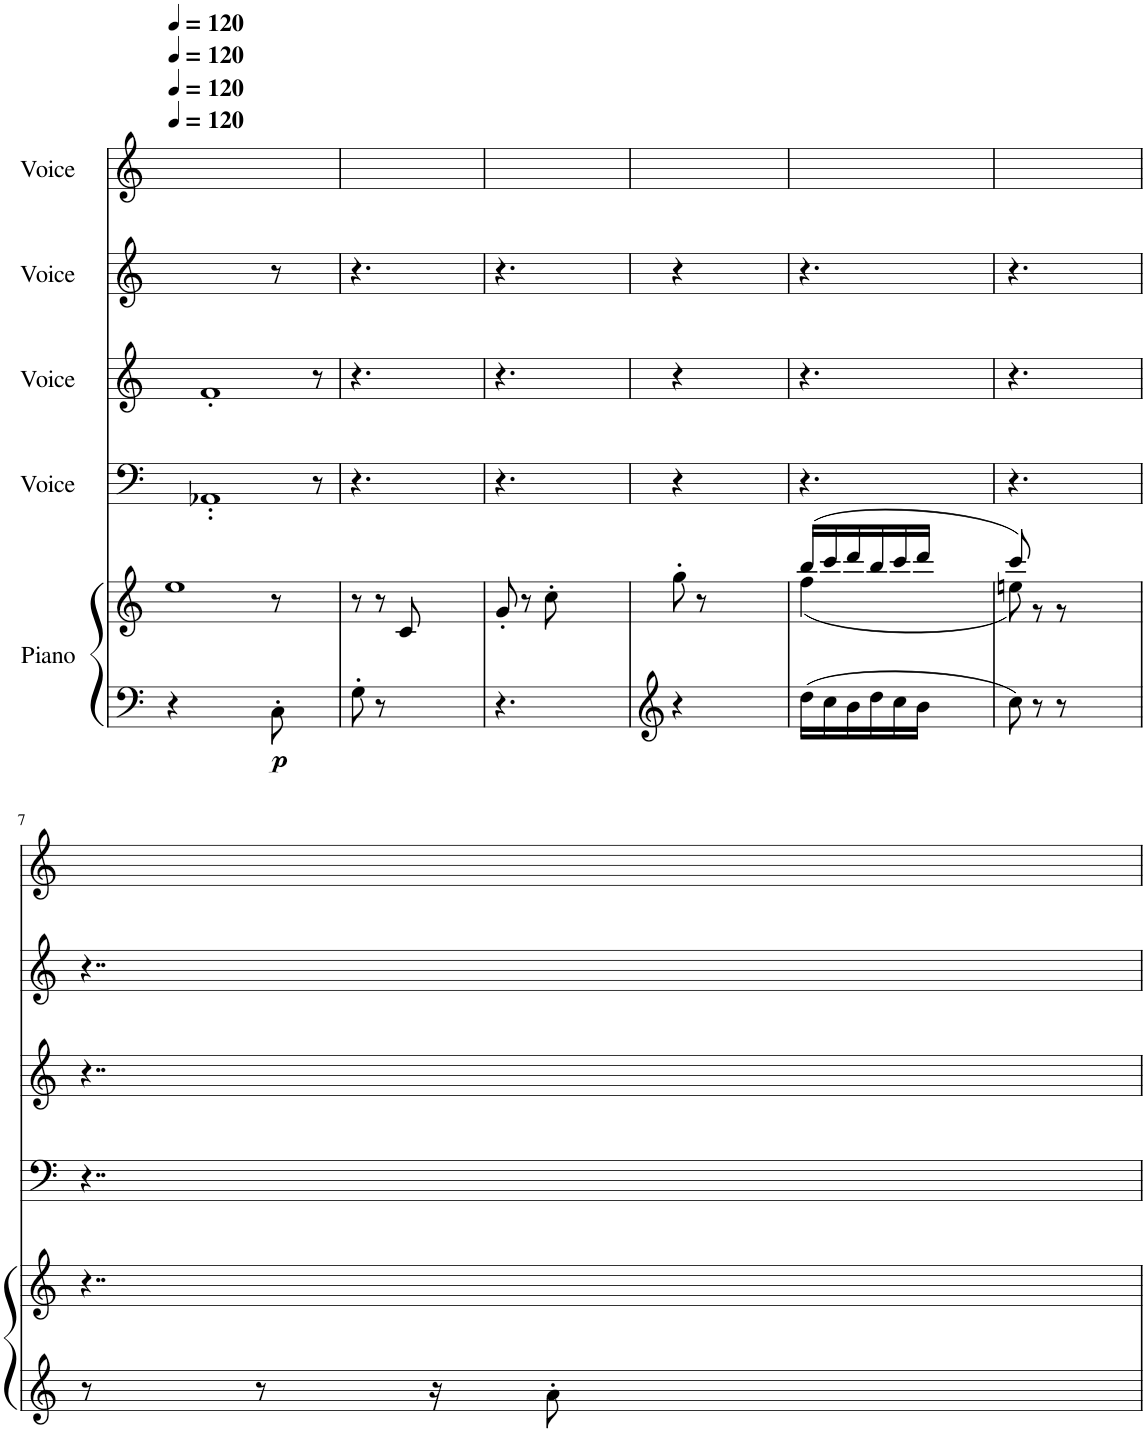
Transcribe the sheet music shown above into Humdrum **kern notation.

**kern	**kern	**dynam	**kern	**kern	**kern	**kern
*part5	*part5	*part5	*part4	*part3	*part2	*part1
*staff6	*staff5	*staff5/6	*staff4	*staff3	*staff2	*staff1
*I"Piano	*	*	*I"Voice	*I"Voice	*I"Voice	*I"Voice
*I'Pno	*	*	*I'V	*I'V	*I'V	*I'V
*clefF4	*clefG2	*	*clefF4	*clefG2	*clefG2	*clefG2
*k[]	*k[]	*	*k[]	*k[]	*k[]	*k[]
*MM120	*MM120	*	*MM120	*MM120	*MM120	*MM120
=1	=1	=1	=1	=1	=1	=1
4r	1ee	.	4ryy	4ryy	1ryy	1ryy
2.ryy	.	.	[2.AA-X	[2.f	.	.
!	!	!LO:DY:b=2	!	!	!	!
8C'\	8r	p	4ryy	4ryy	8r	4.ryy
4ryy	4ryy	.	.	.	4ryy	.
.	.	.	8r	8r	.	.
=2	=2	=2	=2	=2	=2	=2
8G'\	8r	.	4.r	4.r	4.r	1ryy
8r	8r	.	.	.	.	.
2.ryy	8c/	.	.	.	.	.
.	2ryy	.	4AA-'']	4f']	2ryy	.
.	.	.	2ryy	2ryy	.	.
.	8ryy	.	.	.	8ryy	.
4ryy	4ryy	.	.	.	4ryy	4ryy
.	.	.	8ryy	8ryy	.	.
=3	=3	=3	=3	=3	=3	=3
4.r	8g'/	.	4.r	4.r	4.r	1ryy
.	8r	.	.	.	.	.
.	8cc'\	.	.	.	.	.
2ryy	2ryy	.	2ryy	2ryy	2ryy	.
8ryy	8ryy	.	8ryy	8ryy	8ryy	.
=4	=4	=4	=4	=4	=4	=4
4r	8gg'\	.	4r	4r	4r	1ryy
.	8r	.	.	.	.	.
2.ryy	2.ryy	.	2.ryy	2.ryy	2.ryy	.
=5	=5	=5	=5	=5	=5	=5
*	*^	*	*	*	*	*
16dd\LL	(>16bb/LL	(<4ff\	.	4.r	4.r	4.r	1ryy
16cc\	16ccc/	.	.	.	.	.	.
16b\	16ddd/	.	.	.	.	.	.
16dd\	16bb/	.	.	.	.	.	.
16cc\	16ccc/	2.ryy	.	.	.	.	.
16b\JJ	16ddd/JJ	.	.	.	.	.	.
2ryy	2ryy	.	.	2ryy	2ryy	2ryy	.
8ryy	8ryy	.	.	8ryy	8ryy	8ryy	.
=6	=6	=6	=6	=6	=6	=6	=6
8cc\	8ccc/)	8een\)	.	4.r	4.r	4.r	1ryy
8r	2..ryy	8r	.	.	.	.	.
8r	.	8r	.	.	.	.	.
2ryy	.	2ryy	.	2ryy	2ryy	2ryy	.
8ryy	.	8ryy	.	8ryy	8ryy	8ryy	.
*	*v	*v	*	*	*	*	*
!!LO:LB:g=z
=7	=7	=7	=7	=7	=7	=7
8r	4..r	.	4..r	4..r	4..r	1ryy
8r	.	.	.	.	.	.
16r	.	.	.	.	.	.
8a'\	.	.	.	.	.	.
2ryy	2ryy	.	2ryy	2ryy	2ryy	.
16ryy	16ryy	.	16ryy	16ryy	16ryy	.
=	=	=	=	=	=	=
*-	*-	*-	*-	*-	*-	*-
